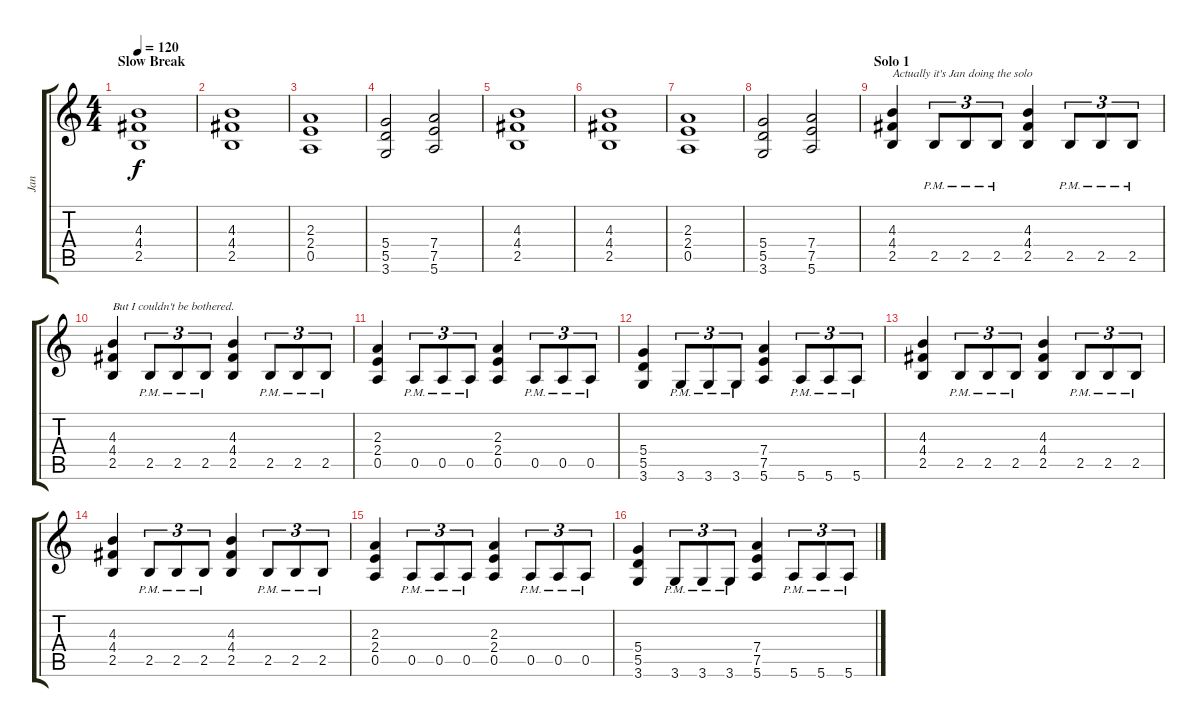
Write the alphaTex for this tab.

\track ("Jan" "Jan") {instrument distortionguitar}
\staff {score tabs}
\tuning (E4 B3 G3 D3 A2 E2) {hide}
\ts (4 4)
\section ("" "Slow Break")
\tempo 120
\clef g2
\ks c
(4.3 4.4 2.5).1{dy f volume 11 balance 4} |
(4.3 4.4 2.5).1 |
(2.3 2.4 0.5).1 |
(5.4 5.5 3.6).2 (7.4 7.5 5.6).2 |
(4.3 4.4 2.5).1 |
(4.3 4.4 2.5).1 |
(2.3 2.4 0.5).1 |
(5.4 5.5 3.6).2 (7.4 7.5 5.6).2 |
\section ("" "Solo 1")
(4.3 4.4 2.5).4{txt "Actually it's Jan doing the solo" volume 13 balance 8} 2.5{pm}.8{tu (3 2)} 2.5{pm}.8{tu (3 2)} 2.5{pm}.8{tu (3 2)} (4.3 4.4 2.5).4 2.5{pm}.8{tu (3 2)} 2.5{pm}.8{tu (3 2)} 2.5{pm}.8{tu (3 2)} |
(4.3 4.4 2.5).4{txt "But I couldn't be bothered."} 2.5{pm}.8{tu (3 2)} 2.5{pm}.8{tu (3 2)} 2.5{pm}.8{tu (3 2)} (4.3 4.4 2.5).4 2.5{pm}.8{tu (3 2)} 2.5{pm}.8{tu (3 2)} 2.5{pm}.8{tu (3 2)} |
(2.3 2.4 0.5).4 0.5{pm}.8{tu (3 2)} 0.5{pm}.8{tu (3 2)} 0.5{pm}.8{tu (3 2)} (2.3 2.4 0.5).4 0.5{pm}.8{tu (3 2)} 0.5{pm}.8{tu (3 2)} 0.5{pm}.8{tu (3 2)} |
(5.4 5.5 3.6).4 3.6{pm}.8{tu (3 2)} 3.6{pm}.8{tu (3 2)} 3.6{pm}.8{tu (3 2)} (7.4 7.5 5.6).4 5.6{pm}.8{tu (3 2)} 5.6{pm}.8{tu (3 2)} 5.6{pm}.8{tu (3 2)} |
(4.3 4.4 2.5).4 2.5{pm}.8{tu (3 2)} 2.5{pm}.8{tu (3 2)} 2.5{pm}.8{tu (3 2)} (4.3 4.4 2.5).4 2.5{pm}.8{tu (3 2)} 2.5{pm}.8{tu (3 2)} 2.5{pm}.8{tu (3 2)} |
(4.3 4.4 2.5).4 2.5{pm}.8{tu (3 2)} 2.5{pm}.8{tu (3 2)} 2.5{pm}.8{tu (3 2)} (4.3 4.4 2.5).4 2.5{pm}.8{tu (3 2)} 2.5{pm}.8{tu (3 2)} 2.5{pm}.8{tu (3 2)} |
(2.3 2.4 0.5).4 0.5{pm}.8{tu (3 2)} 0.5{pm}.8{tu (3 2)} 0.5{pm}.8{tu (3 2)} (2.3 2.4 0.5).4 0.5{pm}.8{tu (3 2)} 0.5{pm}.8{tu (3 2)} 0.5{pm}.8{tu (3 2)} |
(5.4 5.5 3.6).4{volume 13 balance 8} 3.6{pm}.8{tu (3 2)} 3.6{pm}.8{tu (3 2)} 3.6{pm}.8{tu (3 2)} (7.4 7.5 5.6).4 5.6{pm}.8{tu (3 2)} 5.6{pm}.8{tu (3 2)} 5.6{pm}.8{tu (3 2)}
